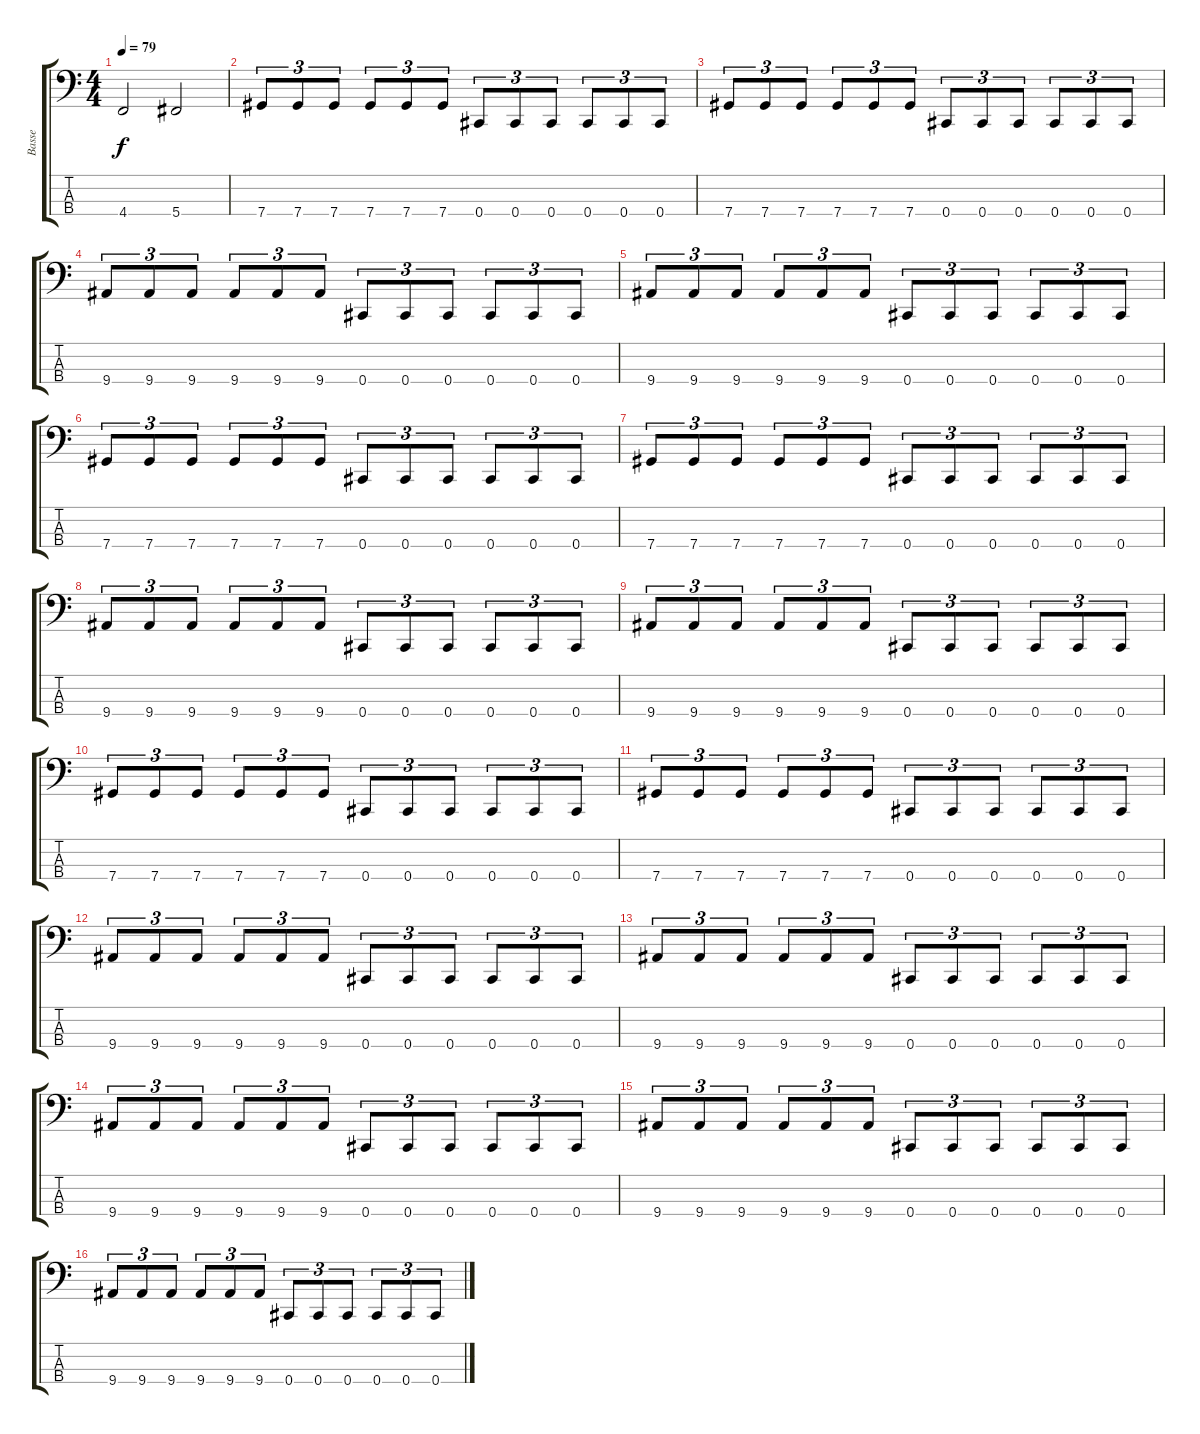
\track ("Basse" "Basse") {instrument electricbassfinger}
\staff {score tabs}
\tuning (Gb2 Db2 Ab1 Db1) {hide}
\ts (4 4)
\tempo 79
\clef f4
\ks c
4.4.2{dy f} 5.4.2 |
7.4.8{tu (3 2)} 7.4.8{tu (3 2)} 7.4.8{tu (3 2)} 7.4.8{tu (3 2)} 7.4.8{tu (3 2)} 7.4.8{tu (3 2)} 0.4.8{tu (3 2)} 0.4.8{tu (3 2)} 0.4.8{tu (3 2)} 0.4.8{tu (3 2)} 0.4.8{tu (3 2)} 0.4.8{tu (3 2)} |
7.4.8{tu (3 2)} 7.4.8{tu (3 2)} 7.4.8{tu (3 2)} 7.4.8{tu (3 2)} 7.4.8{tu (3 2)} 7.4.8{tu (3 2)} 0.4.8{tu (3 2)} 0.4.8{tu (3 2)} 0.4.8{tu (3 2)} 0.4.8{tu (3 2)} 0.4.8{tu (3 2)} 0.4.8{tu (3 2)} |
9.4.8{tu (3 2)} 9.4.8{tu (3 2)} 9.4.8{tu (3 2)} 9.4.8{tu (3 2)} 9.4.8{tu (3 2)} 9.4.8{tu (3 2)} 0.4.8{tu (3 2)} 0.4.8{tu (3 2)} 0.4.8{tu (3 2)} 0.4.8{tu (3 2)} 0.4.8{tu (3 2)} 0.4.8{tu (3 2)} |
9.4.8{tu (3 2)} 9.4.8{tu (3 2)} 9.4.8{tu (3 2)} 9.4.8{tu (3 2)} 9.4.8{tu (3 2)} 9.4.8{tu (3 2)} 0.4.8{tu (3 2)} 0.4.8{tu (3 2)} 0.4.8{tu (3 2)} 0.4.8{tu (3 2)} 0.4.8{tu (3 2)} 0.4.8{tu (3 2)} |
7.4.8{tu (3 2)} 7.4.8{tu (3 2)} 7.4.8{tu (3 2)} 7.4.8{tu (3 2)} 7.4.8{tu (3 2)} 7.4.8{tu (3 2)} 0.4.8{tu (3 2)} 0.4.8{tu (3 2)} 0.4.8{tu (3 2)} 0.4.8{tu (3 2)} 0.4.8{tu (3 2)} 0.4.8{tu (3 2)} |
7.4.8{tu (3 2)} 7.4.8{tu (3 2)} 7.4.8{tu (3 2)} 7.4.8{tu (3 2)} 7.4.8{tu (3 2)} 7.4.8{tu (3 2)} 0.4.8{tu (3 2)} 0.4.8{tu (3 2)} 0.4.8{tu (3 2)} 0.4.8{tu (3 2)} 0.4.8{tu (3 2)} 0.4.8{tu (3 2)} |
9.4.8{tu (3 2)} 9.4.8{tu (3 2)} 9.4.8{tu (3 2)} 9.4.8{tu (3 2)} 9.4.8{tu (3 2)} 9.4.8{tu (3 2)} 0.4.8{tu (3 2)} 0.4.8{tu (3 2)} 0.4.8{tu (3 2)} 0.4.8{tu (3 2)} 0.4.8{tu (3 2)} 0.4.8{tu (3 2)} |
9.4.8{tu (3 2)} 9.4.8{tu (3 2)} 9.4.8{tu (3 2)} 9.4.8{tu (3 2)} 9.4.8{tu (3 2)} 9.4.8{tu (3 2)} 0.4.8{tu (3 2)} 0.4.8{tu (3 2)} 0.4.8{tu (3 2)} 0.4.8{tu (3 2)} 0.4.8{tu (3 2)} 0.4.8{tu (3 2)} |
7.4.8{tu (3 2)} 7.4.8{tu (3 2)} 7.4.8{tu (3 2)} 7.4.8{tu (3 2)} 7.4.8{tu (3 2)} 7.4.8{tu (3 2)} 0.4.8{tu (3 2)} 0.4.8{tu (3 2)} 0.4.8{tu (3 2)} 0.4.8{tu (3 2)} 0.4.8{tu (3 2)} 0.4.8{tu (3 2)} |
7.4.8{tu (3 2)} 7.4.8{tu (3 2)} 7.4.8{tu (3 2)} 7.4.8{tu (3 2)} 7.4.8{tu (3 2)} 7.4.8{tu (3 2)} 0.4.8{tu (3 2)} 0.4.8{tu (3 2)} 0.4.8{tu (3 2)} 0.4.8{tu (3 2)} 0.4.8{tu (3 2)} 0.4.8{tu (3 2)} |
9.4.8{tu (3 2)} 9.4.8{tu (3 2)} 9.4.8{tu (3 2)} 9.4.8{tu (3 2)} 9.4.8{tu (3 2)} 9.4.8{tu (3 2)} 0.4.8{tu (3 2)} 0.4.8{tu (3 2)} 0.4.8{tu (3 2)} 0.4.8{tu (3 2)} 0.4.8{tu (3 2)} 0.4.8{tu (3 2)} |
9.4.8{tu (3 2)} 9.4.8{tu (3 2)} 9.4.8{tu (3 2)} 9.4.8{tu (3 2)} 9.4.8{tu (3 2)} 9.4.8{tu (3 2)} 0.4.8{tu (3 2)} 0.4.8{tu (3 2)} 0.4.8{tu (3 2)} 0.4.8{tu (3 2)} 0.4.8{tu (3 2)} 0.4.8{tu (3 2)} |
9.4.8{tu (3 2)} 9.4.8{tu (3 2)} 9.4.8{tu (3 2)} 9.4.8{tu (3 2)} 9.4.8{tu (3 2)} 9.4.8{tu (3 2)} 0.4.8{tu (3 2)} 0.4.8{tu (3 2)} 0.4.8{tu (3 2)} 0.4.8{tu (3 2)} 0.4.8{tu (3 2)} 0.4.8{tu (3 2)} |
9.4.8{tu (3 2)} 9.4.8{tu (3 2)} 9.4.8{tu (3 2)} 9.4.8{tu (3 2)} 9.4.8{tu (3 2)} 9.4.8{tu (3 2)} 0.4.8{tu (3 2)} 0.4.8{tu (3 2)} 0.4.8{tu (3 2)} 0.4.8{tu (3 2)} 0.4.8{tu (3 2)} 0.4.8{tu (3 2)} |
9.4.8{tu (3 2)} 9.4.8{tu (3 2)} 9.4.8{tu (3 2)} 9.4.8{tu (3 2)} 9.4.8{tu (3 2)} 9.4.8{tu (3 2)} 0.4.8{tu (3 2)} 0.4.8{tu (3 2)} 0.4.8{tu (3 2)} 0.4.8{tu (3 2)} 0.4.8{tu (3 2)} 0.4.8{tu (3 2)}
